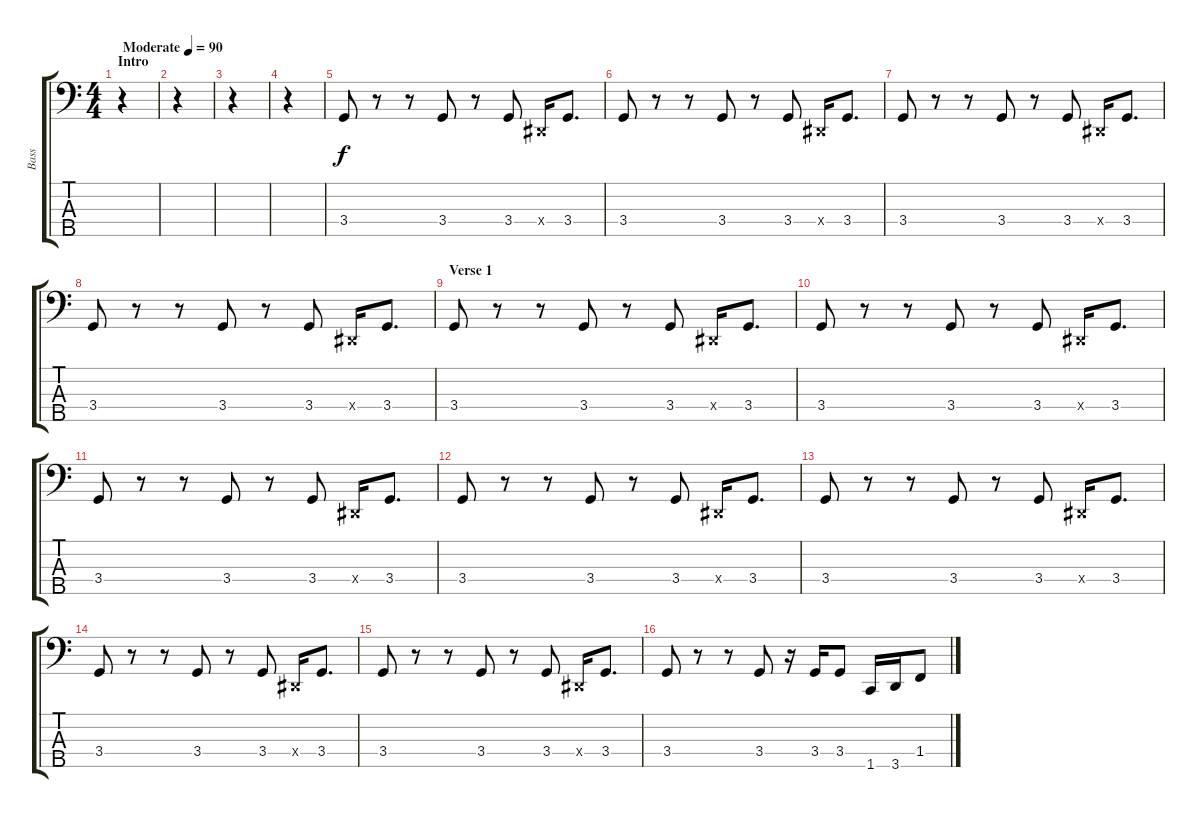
\track ("Bass" "Bass") {instrument electricbassfinger}
\staff {score tabs}
\tuning (G2 D2 A1 E1 B0) {hide}
\ts (4 4)
\section ("" "Intro")
\tempo (90 "Moderate")
\clef f4
\ks c
r.4{dy f instrument electricbassfinger} |
r.4 |
r.4 |
r.4 |
3.4.8 r.8 r.8 3.4.8 r.8 3.4.8 -1.4{x}.16 3.4.8{d} |
3.4.8 r.8 r.8 3.4.8 r.8 3.4.8 -1.4{x}.16 3.4.8{d} |
3.4.8 r.8 r.8 3.4.8 r.8 3.4.8 -1.4{x}.16 3.4.8{d} |
3.4.8 r.8 r.8 3.4.8 r.8 3.4.8 -1.4{x}.16 3.4.8{d} |
\section ("" "Verse 1")
3.4.8 r.8 r.8 3.4.8 r.8 3.4.8 -1.4{x}.16 3.4.8{d} |
3.4.8 r.8 r.8 3.4.8 r.8 3.4.8 -1.4{x}.16 3.4.8{d} |
3.4.8 r.8 r.8 3.4.8 r.8 3.4.8 -1.4{x}.16 3.4.8{d} |
3.4.8 r.8 r.8 3.4.8 r.8 3.4.8 -1.4{x}.16 3.4.8{d} |
3.4.8 r.8 r.8 3.4.8 r.8 3.4.8 -1.4{x}.16 3.4.8{d} |
3.4.8 r.8 r.8 3.4.8 r.8 3.4.8 -1.4{x}.16 3.4.8{d} |
3.4.8 r.8 r.8 3.4.8 r.8 3.4.8 -1.4{x}.16 3.4.8{d} |
3.4.8 r.8 r.8 3.4.8 r.16 3.4.16 3.4.8 1.5.16 3.5.16 1.4.8
